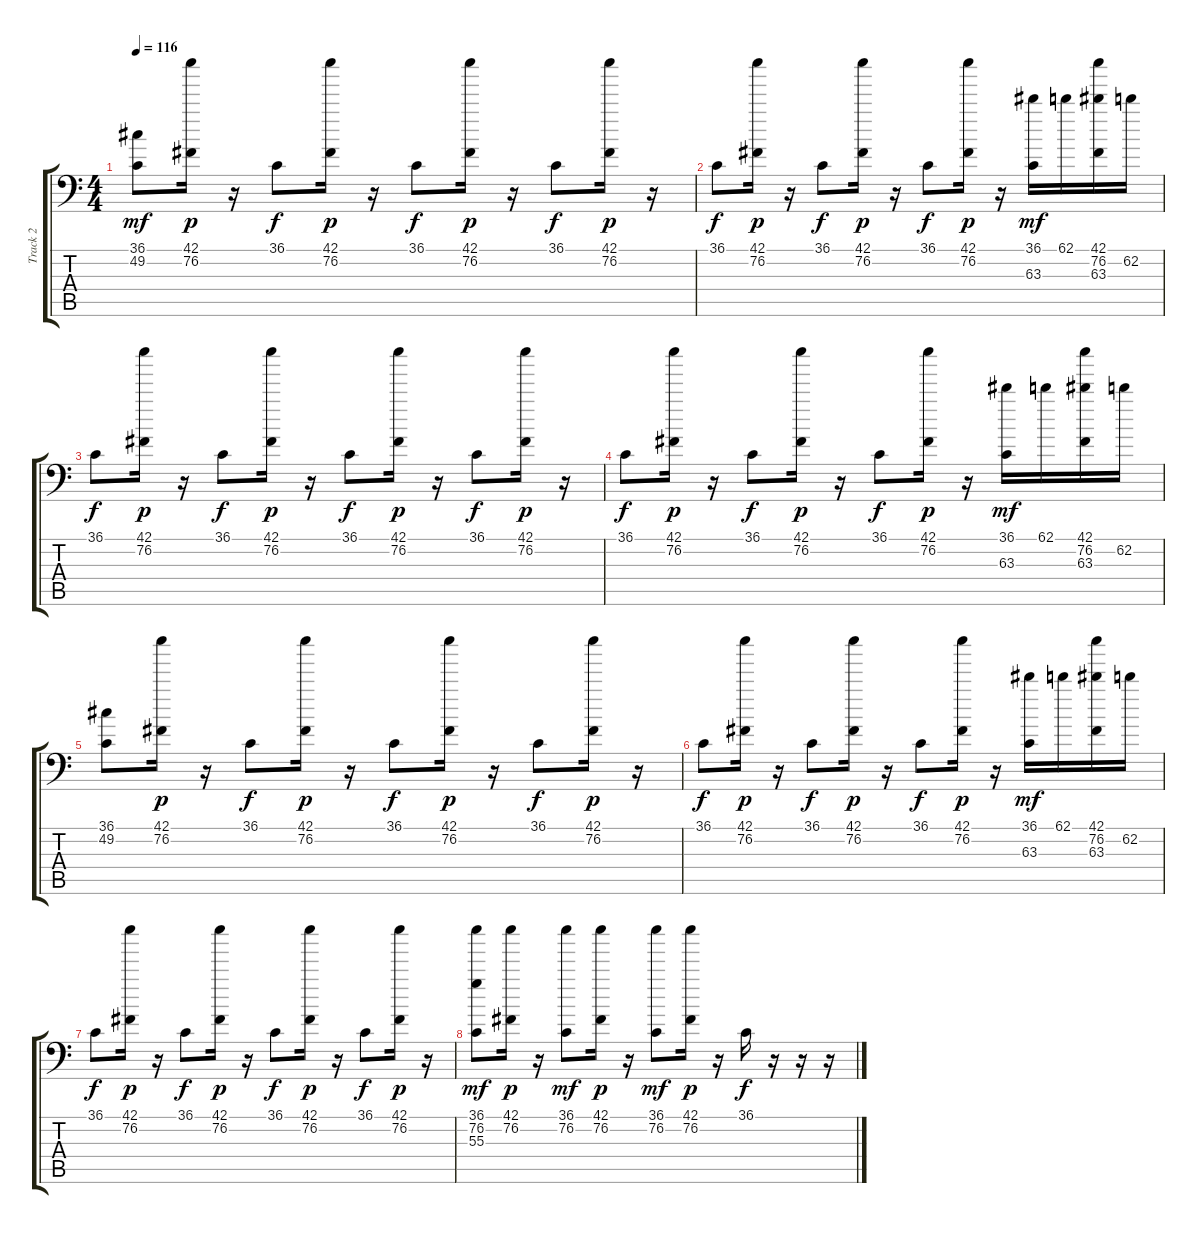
\track ("Track 2" "Track 2") {instrument acousticgrandpiano}
\staff {score tabs}
\tuning (C-1 C-1 C-1 C-1 C-1 C-1) {hide}
\ts (4 4)
\tempo 116
\clef f4
\ks c
(36.1 49.2).8{dy mf} (42.1 76.2).16{dy p} r.16 36.1.8{dy f} (42.1 76.2).16{dy p} r.16 36.1.8{dy f} (42.1 76.2).16{dy p} r.16 36.1.8{dy f} (42.1 76.2).16{dy p} r.16 |
36.1.8{dy f} (42.1 76.2).16{dy p} r.16 36.1.8{dy f} (42.1 76.2).16{dy p} r.16 36.1.8{dy f} (42.1 76.2).16{dy p} r.16 (36.1 63.3).16{dy mf} 62.1.16 (42.1 76.2 63.3).16 62.2.16 |
36.1.8{dy f} (42.1 76.2).16{dy p} r.16 36.1.8{dy f} (42.1 76.2).16{dy p} r.16 36.1.8{dy f} (42.1 76.2).16{dy p} r.16 36.1.8{dy f} (42.1 76.2).16{dy p} r.16 |
36.1.8{dy f} (42.1 76.2).16{dy p} r.16 36.1.8{dy f} (42.1 76.2).16{dy p} r.16 36.1.8{dy f} (42.1 76.2).16{dy p} r.16 (36.1 63.3).16{dy mf} 62.1.16 (42.1 76.2 63.3).16 62.2.16 |
(36.1 49.2).8 (42.1 76.2).16{dy p} r.16 36.1.8{dy f} (42.1 76.2).16{dy p} r.16 36.1.8{dy f} (42.1 76.2).16{dy p} r.16 36.1.8{dy f} (42.1 76.2).16{dy p} r.16 |
36.1.8{dy f} (42.1 76.2).16{dy p} r.16 36.1.8{dy f} (42.1 76.2).16{dy p} r.16 36.1.8{dy f} (42.1 76.2).16{dy p} r.16 (36.1 63.3).16{dy mf} 62.1.16 (42.1 76.2 63.3).16 62.2.16 |
36.1.8{dy f} (42.1 76.2).16{dy p} r.16 36.1.8{dy f} (42.1 76.2).16{dy p} r.16 36.1.8{dy f} (42.1 76.2).16{dy p} r.16 36.1.8{dy f} (42.1 76.2).16{dy p} r.16 |
(36.1 76.2 55.3).8{dy mf} (42.1 76.2).16{dy p} r.16 (36.1 76.2).8{dy mf} (42.1 76.2).16{dy p} r.16 (36.1 76.2).8{dy mf} (42.1 76.2).16{dy p} r.16 36.1.16{dy f} r.16 r.16 r.16
